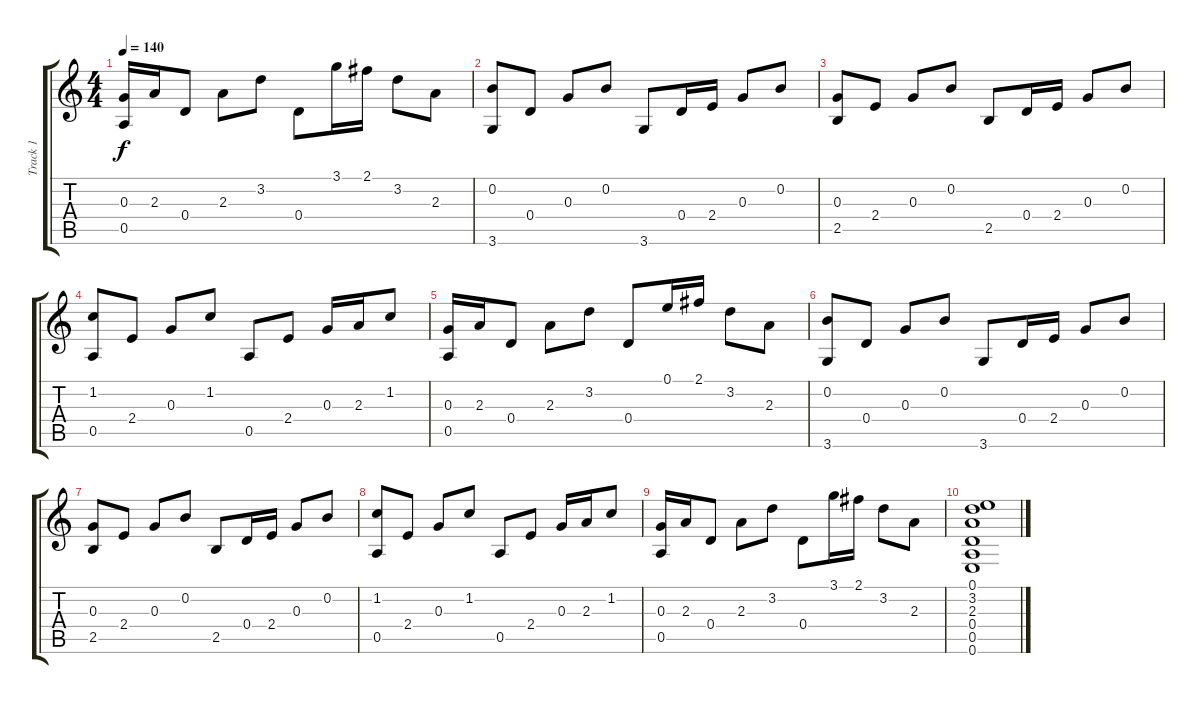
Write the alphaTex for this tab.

\track ("Track 1" "Track 1") {instrument acousticguitarsteel}
\staff {score tabs}
\tuning (E4 B3 G3 D3 A2 E2) {hide}
\ts (4 4)
\tempo 140
\clef g2
\ks c
(0.3 0.5).16{dy f} 2.3.16 0.4.8 2.3.8 3.2.8 0.4.8 3.1.16 2.1.16 3.2.8 2.3.8 |
(0.2 3.6).8 0.4.8 0.3.8 0.2.8 3.6.8 0.4.16 2.4.16 0.3.8 0.2.8 |
(0.3 2.5).8 2.4.8 0.3.8 0.2.8 2.5.8 0.4.16 2.4.16 0.3.8 0.2.8 |
(1.2 0.5).8 2.4.8 0.3.8 1.2.8 0.5.8 2.4.8 0.3.16 2.3.16 1.2.8 |
(0.3 0.5).16 2.3.16 0.4.8 2.3.8 3.2.8 0.4.8 0.1.16 2.1.16 3.2.8 2.3.8 |
(0.2 3.6).8 0.4.8 0.3.8 0.2.8 3.6.8 0.4.16 2.4.16 0.3.8 0.2.8 |
(0.3 2.5).8 2.4.8 0.3.8 0.2.8 2.5.8 0.4.16 2.4.16 0.3.8 0.2.8 |
(1.2 0.5).8 2.4.8 0.3.8 1.2.8 0.5.8 2.4.8 0.3.16 2.3.16 1.2.8 |
(0.3 0.5).16 2.3.16 0.4.8 2.3.8 3.2.8 0.4.8 3.1.16 2.1.16 3.2.8 2.3.8 |
(0.1 3.2 2.3 0.4 0.5 0.6).1
